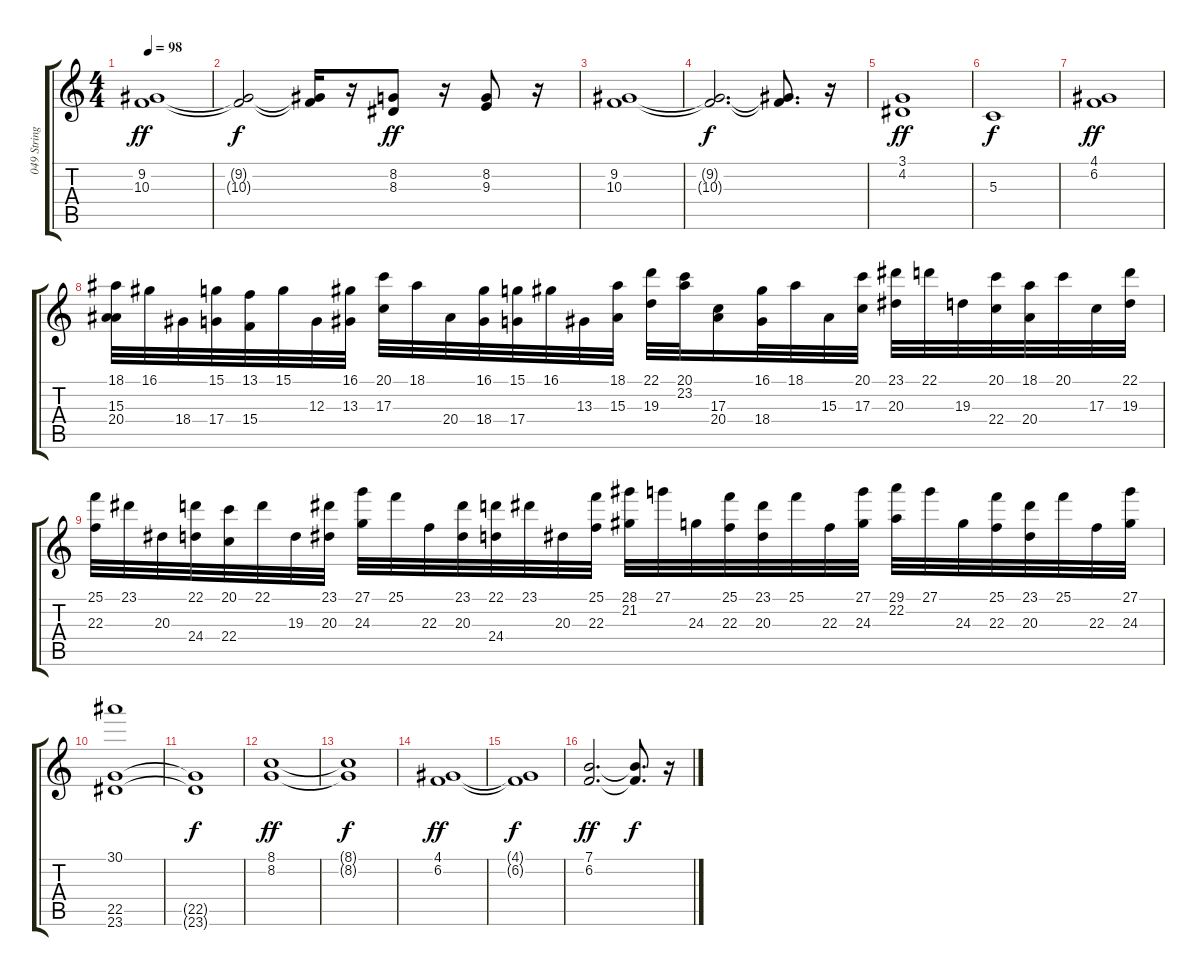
\track ("049 Strings                             " "049 String") {instrument stringensemble1}
\staff {score tabs}
\tuning (E4 B3 G3 D3 A2 E2) {hide}
\ts (4 4)
\tempo 98
\clef g2
\ks c
(9.2 10.3).1{dy ff} |
(9.2{t} 10.3{t}).2{dy f} (9.2{t} 10.3{t}).16 r.16 (8.2 8.3).8{dy ff} r.16 (8.2 9.3).8 r.16 |
(9.2 10.3).1 |
(9.2{t} 10.3{t}).2{d dy f} (9.2{t} 10.3{t}).8{d} r.16 |
(3.1 4.2).1{dy ff} |
5.3.1{dy f} |
(4.1 6.2).1{dy ff} |
(18.1 15.3 20.4).32 16.1.32 18.4.32 (15.1 17.4).32 (13.1 15.4).32 15.1.32 12.3.32 (16.1 13.3).32 (20.1 17.3).32 18.1.32 20.4.32 (16.1 18.4).32 (15.1 17.4).32 16.1.32 13.3.32 (18.1 15.3).32 (22.1 19.3).32 (20.1 23.2).32 (17.3 20.4).16 (16.1 18.4).32 18.1.32 15.3.32 (20.1 17.3).32 (23.1 20.3).32 22.1.32 19.3.32 (20.1 22.4).32 (18.1 20.4).32 20.1.32 17.3.32 (22.1 19.3).32 |
(25.1 22.3).32 23.1.32 20.3.32 (22.1 24.4).32 (20.1 22.4).32 22.1.32 19.3.32 (23.1 20.3).32 (27.1 24.3).32 25.1.32 22.3.32 (23.1 20.3).32 (22.1 24.4).32 23.1.32 20.3.32 (25.1 22.3).32 (28.1 21.2).32 27.1.32 24.3.32 (25.1 22.3).32 (23.1 20.3).32 25.1.32 22.3.32 (27.1 24.3).32 (29.1 22.2).32 27.1.32 24.3.32 (25.1 22.3).32 (23.1 20.3).32 25.1.32 22.3.32 (27.1 24.3).32 |
(30.1 22.5 23.6).1 |
(22.5{t} 23.6{t}).1{dy f} |
(8.1 8.2).1{dy ff} |
(8.1{t} 8.2{t}).1{dy f} |
(4.1 6.2).1{dy ff} |
(4.1{t} 6.2{t}).1{dy f} |
(7.1 6.2).2{d dy ff} (7.1{t} 6.2{t}).8{d dy f} r.16
